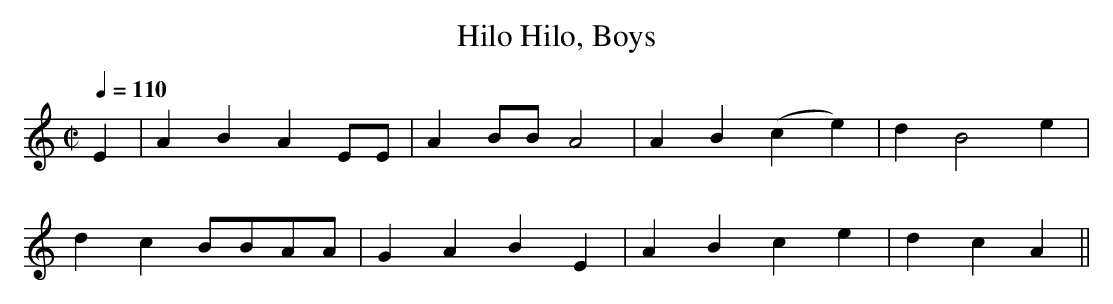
X:1
T:Hilo, Boys, Hilo
M:C|
L:1/8
Q:1/4=110
K:Am
E2|\
A2B2 A2EE|A2BB A4  |A2B2(c2e2)|d2B4 e2|
d2c2 BBAA|G2A2 B2E2|A2B2 c2e2|d2c2 A2||
